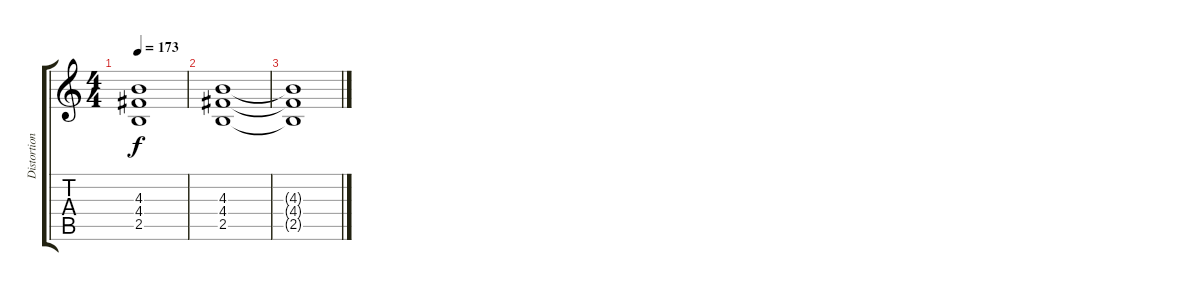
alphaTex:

\track ("Distortion" "Distortion") {instrument overdrivenguitar}
\staff {score tabs}
\tuning (E4 B3 G3 D3 A2 E2) {hide}
\ts (4 4)
\tempo 173
\clef g2
\ks c
(4.3{t} 4.4{t} 2.5{t}).1{dy f} |
(4.3 4.4 2.5).1 |
(4.3{t} 4.4{t} 2.5{t}).1
